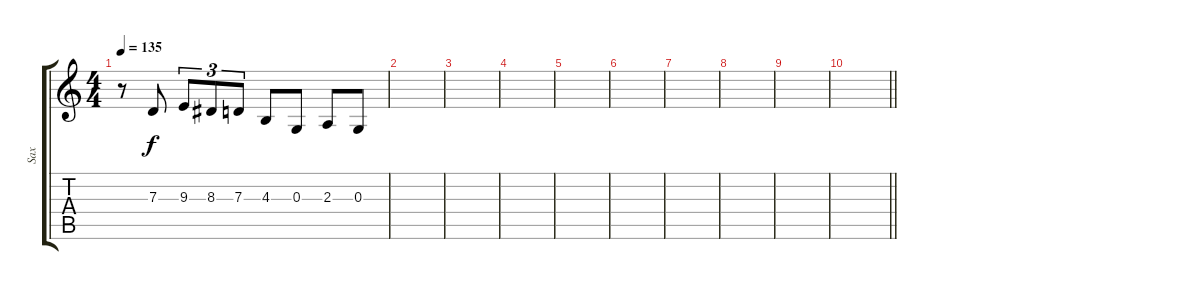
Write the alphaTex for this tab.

\track ("Sax" "Sax") {instrument tenorsax}
\staff {score tabs}
\tuning (E4 B3 G3 D3 A2 E2) {hide}
\ts (4 4)
\tempo 135
\clef g2
\ks c
r.8{dy f} 7.3.8 9.3.8{tu (3 2)} 8.3.8{tu (3 2)} 7.3.8{tu (3 2)} 4.3.8 0.3.8 2.3.8 0.3.8 |
|
|
|
|
|
|
|
|
\barLineRight lightlight
